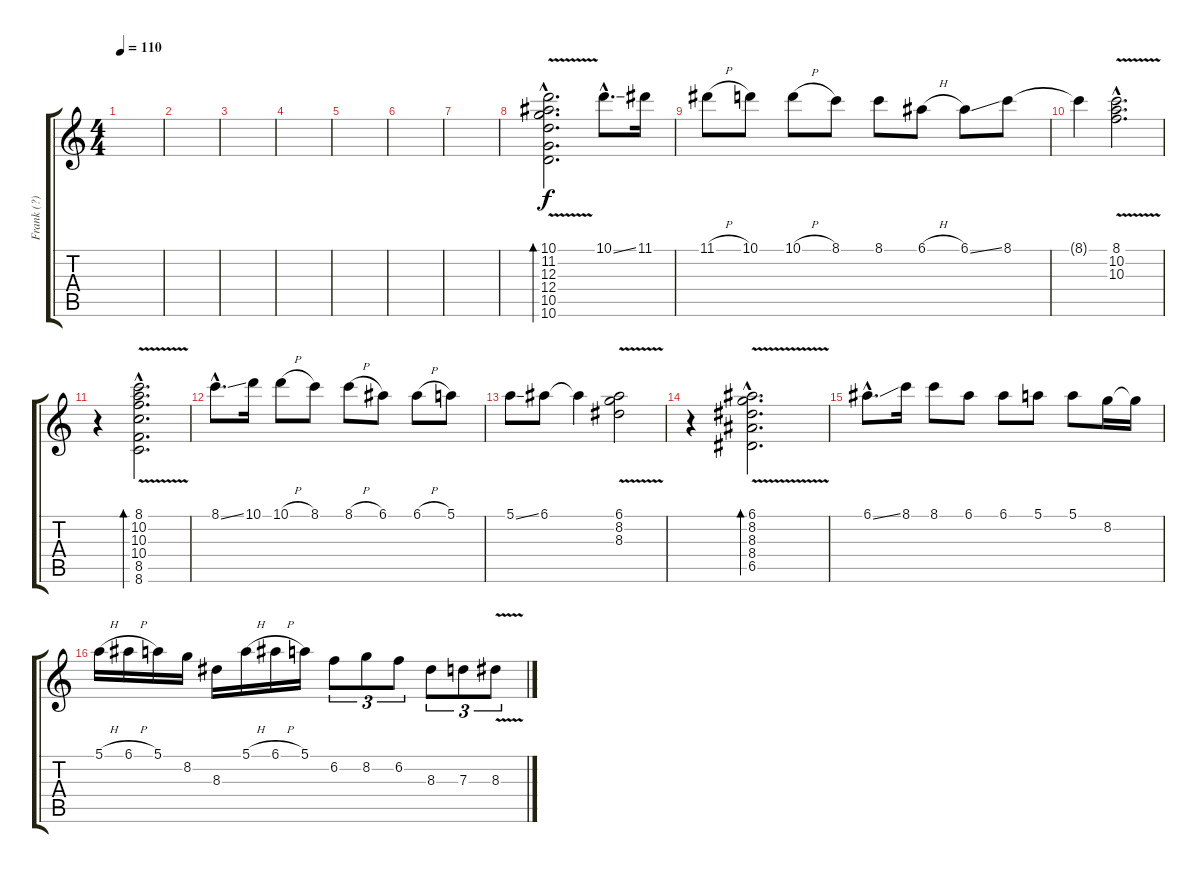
\track ("Frank (?)" "Frank (?)") {instrument electricguitarjazz}
\staff {score tabs}
\tuning (E4 B3 G3 D3 A2 E2) {hide}
\ts (4 4)
\tempo 110
\clef g2
\ks c
|
|
|
|
|
|
|
(10.1{v hac} 11.2{hac} 12.3{hac} 12.4{hac} 10.5{hac} 10.6{hac}).2{d bd 480} 10.1{ss hac}.8{d} 11.1.16 |
11.1{h}.8 10.1.8 10.1{h}.8 8.1.8 8.1.8 6.1{h}.8 6.1{ss}.8 8.1.8 |
8.1{t}.4 (8.1{v hac} 10.2{hac} 10.3{hac}).2{d} |
r.4 (8.1{v hac} 10.2{hac} 10.3{hac} 10.4{hac} 8.5{hac} 8.6{hac}).2{d bd 480} |
8.1{ss hac}.8{d} 10.1.16 10.1{h}.8 8.1.8 8.1{h}.8 6.1.8 6.1{h}.8 5.1.8 |
5.1{ss}.8 6.1.8 6.1{t}.4 (6.1{v} 8.2 8.3).2 |
r.4 (6.1{v hac} 8.2{hac} 8.3{hac} 8.4{hac} 6.5{hac}).2{d bd 480} |
6.1{ss hac}.8{d} 8.1.16 8.1.8 6.1.8 6.1.8 5.1.8 5.1.8 8.2.16 8.2{t}.16 |
5.1{h}.16 6.1{h}.16 5.1.16 8.2.16 8.3.16 5.1{h}.16 6.1{h}.16 5.1.16 6.2.8{tu (3 2)} 8.2.8{tu (3 2)} 6.2.8{tu (3 2)} 8.3.8{tu (3 2)} 7.3.8{tu (3 2)} 8.3{v}.8{tu (3 2)}
